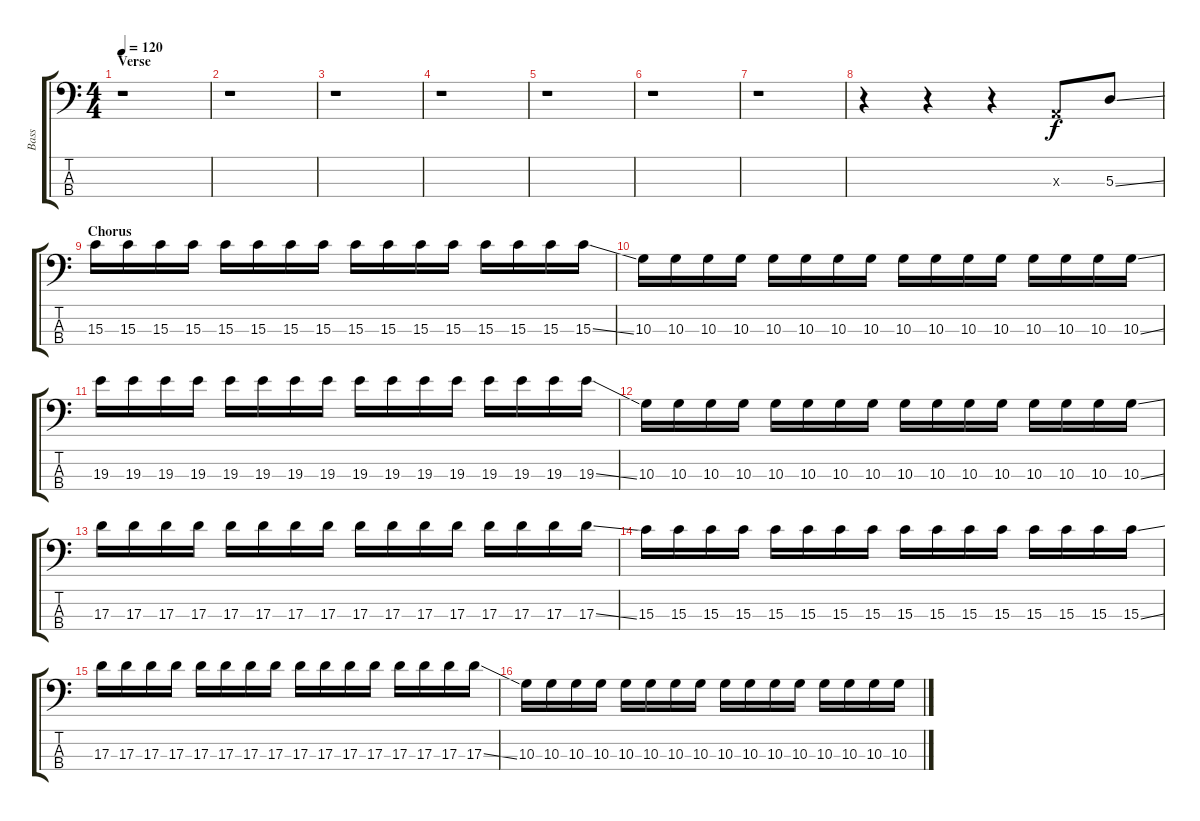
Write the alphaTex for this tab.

\track ("Bass" "Bass") {instrument electricbasspick}
\staff {score tabs}
\tuning (G2 D2 A1 E1) {hide}
\ts (4 4)
\section ("" "Verse")
\tempo 120
\clef f4
\ks c
r.1{dy f} |
r.1 |
r.1 |
r.1 |
r.1 |
r.1 |
r.1 |
r.4 r.4 r.4 0.3{x}.8 5.3{ss}.8 |
\section ("" "Chorus")
15.3.16 15.3.16 15.3.16 15.3.16 15.3.16 15.3.16 15.3.16 15.3.16 15.3.16 15.3.16 15.3.16 15.3.16 15.3.16 15.3.16 15.3.16 15.3{ss}.16 |
10.3.16 10.3.16 10.3.16 10.3.16 10.3.16 10.3.16 10.3.16 10.3.16 10.3.16 10.3.16 10.3.16 10.3.16 10.3.16 10.3.16 10.3.16 10.3{ss}.16 |
19.3.16 19.3.16 19.3.16 19.3.16 19.3.16 19.3.16 19.3.16 19.3.16 19.3.16 19.3.16 19.3.16 19.3.16 19.3.16 19.3.16 19.3.16 19.3{ss}.16 |
10.3.16 10.3.16 10.3.16 10.3.16 10.3.16 10.3.16 10.3.16 10.3.16 10.3.16 10.3.16 10.3.16 10.3.16 10.3.16 10.3.16 10.3.16 10.3{ss}.16 |
17.3.16 17.3.16 17.3.16 17.3.16 17.3.16 17.3.16 17.3.16 17.3.16 17.3.16 17.3.16 17.3.16 17.3.16 17.3.16 17.3.16 17.3.16 17.3{ss}.16 |
15.3.16 15.3.16 15.3.16 15.3.16 15.3.16 15.3.16 15.3.16 15.3.16 15.3.16 15.3.16 15.3.16 15.3.16 15.3.16 15.3.16 15.3.16 15.3{ss}.16 |
17.3.16 17.3.16 17.3.16 17.3.16 17.3.16 17.3.16 17.3.16 17.3.16 17.3.16 17.3.16 17.3.16 17.3.16 17.3.16 17.3.16 17.3.16 17.3{ss}.16 |
10.3.16 10.3.16 10.3.16 10.3.16 10.3.16 10.3.16 10.3.16 10.3.16 10.3.16 10.3.16 10.3.16 10.3.16 10.3.16 10.3.16 10.3.16 10.3{ss}.16
